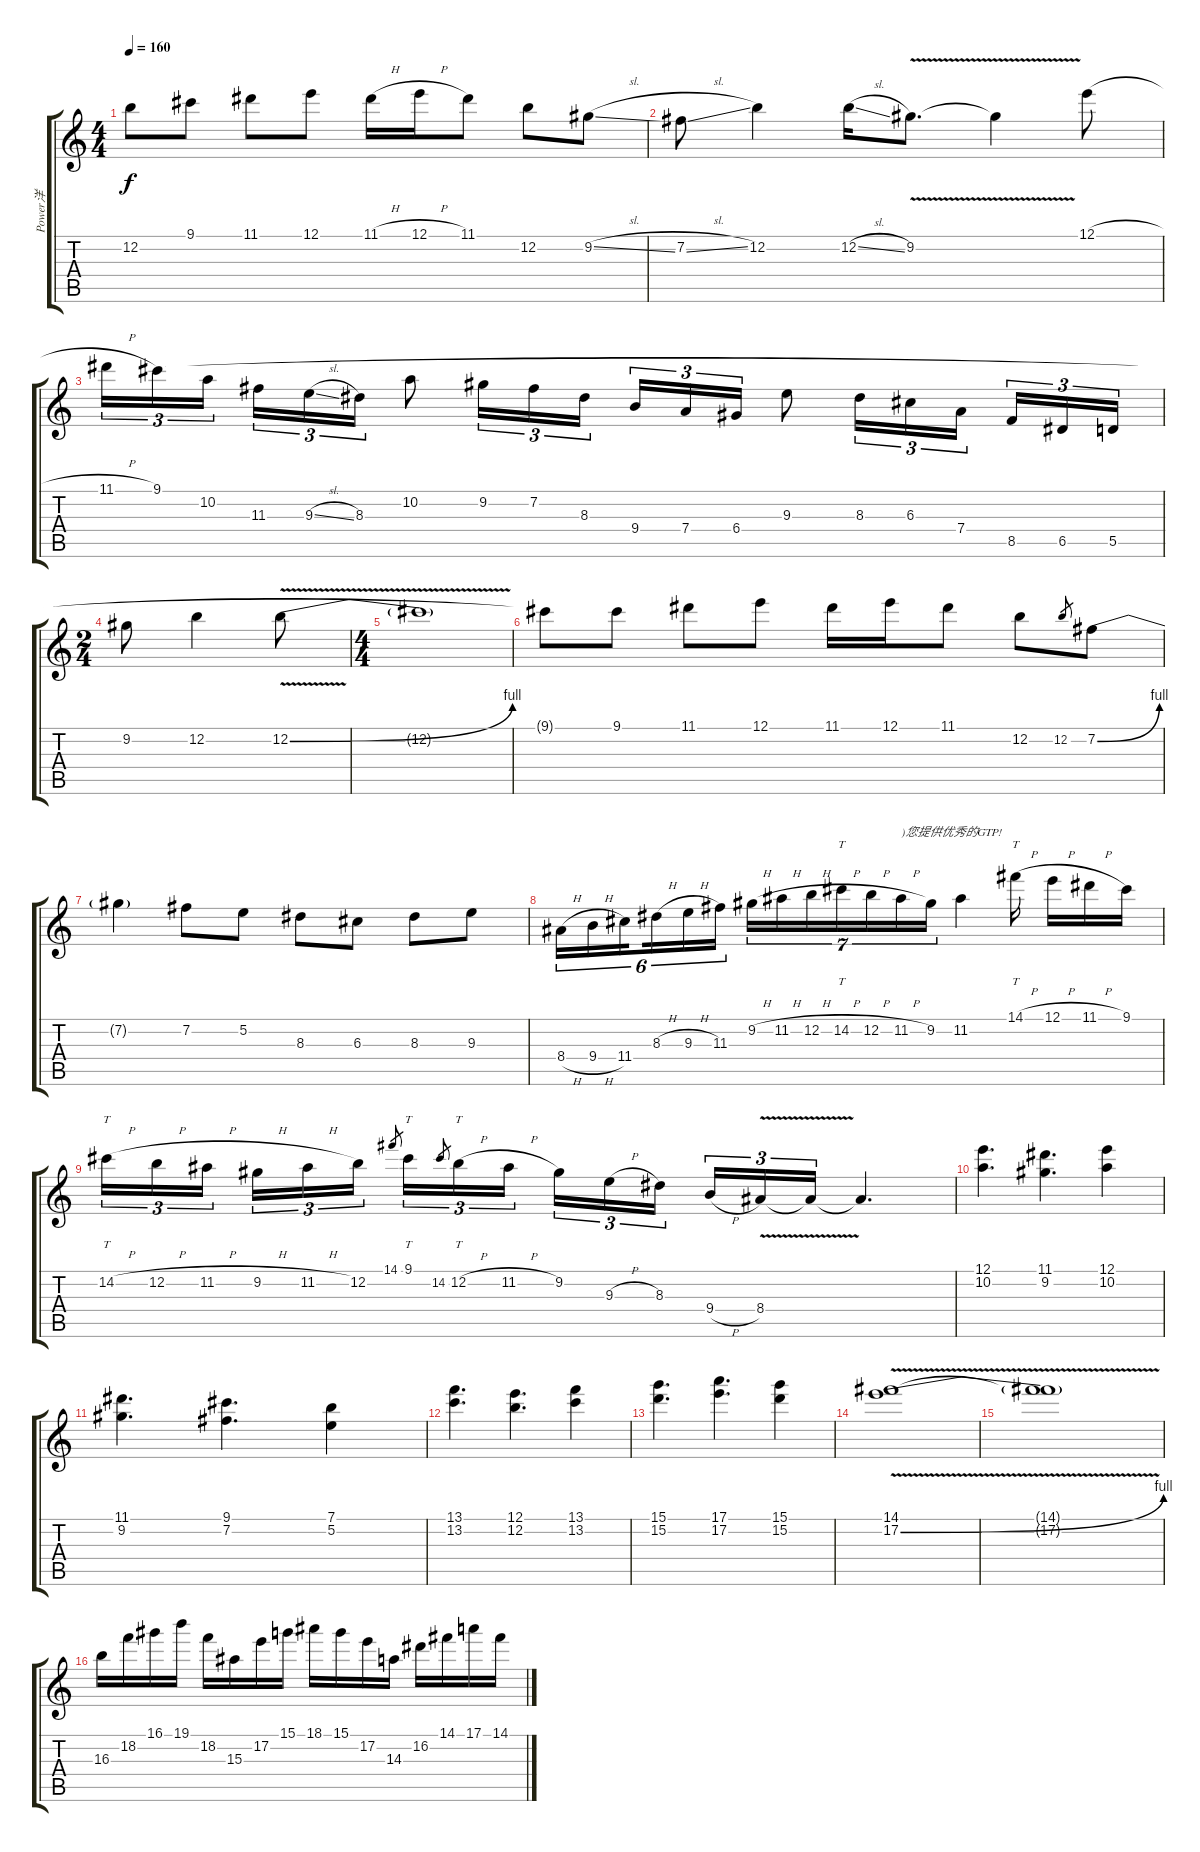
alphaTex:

\track ("Power洋" "Power洋") {instrument overdrivenguitar}
\staff {score tabs}
\tuning (E4 B3 G3 D3 A2 E2) {hide}
\ts (4 4)
\tempo 160
\clef g2
\ks c
12.2{t}.8{dy f} 9.1.8 11.1.8 12.1.8 11.1{h}.16 12.1{h}.16 11.1.8 12.2.8 9.2{sl}.8 |
7.2{sl}.8 12.2.4 12.2{sl}.16 9.2{v}.8{d} 9.2{t}.4 12.1{h}.8 |
11.1{h}.16{tu (3 2)} 9.1.16{tu (3 2)} 10.2.16{tu (3 2) beam splitsecondary} 11.3.16{tu (3 2)} 9.3{sl}.16{tu (3 2)} 8.3.16{tu (3 2)} 10.2.8 9.2.16{tu (3 2)} 7.2.16{tu (3 2)} 8.3.16{tu (3 2)} 9.4.16{tu (3 2)} 7.4.16{tu (3 2)} 6.4.16{tu (3 2)} 9.3.8 8.3.16{tu (3 2)} 6.3.16{tu (3 2)} 7.4.16{tu (3 2) beam splitsecondary} 8.5.16{tu (3 2)} 6.5.16{tu (3 2)} 5.5.16{tu (3 2)} |
\ts (2 4)
9.2.8 12.2.4 12.2{be (bend 0 0 60 4) v}.8 |
\ts (4 4)
12.2{t}.1 |
9.1{t}.8 9.1.8 11.1.8 12.1.8 11.1.16 12.1.16 11.1.8 12.2.8 12.2.8{gr} 7.2{be (bend 0 0 60 4)}.8 |
7.2{t}.4 7.2.8 5.2.8 8.3.8 6.3.8 8.3.8 9.3.8 |
8.4{h}.16{tu (6 4)} 9.4{h}.16{tu (6 4)} 11.4.16{tu (6 4) beam splitsecondary} 8.3{h}.16{tu (6 4)} 9.3{h}.16{tu (6 4)} 11.3.16{tu (6 4)} 9.2{h}.16{tu (7 4)} 11.2{h}.16{tu (7 4)} 12.2{h}.16{tu (7 4)} 14.2{h}.16{tt tu (7 4)} 12.2{h}.16{tu (7 4)} 11.2{h}.16{tu (7 4) txt ")您提供优秀的GTP!"} 9.2.16{tu (7 4)} 11.2.4 14.1{h}.16{tt} 12.1{h}.16 11.1{h}.16 9.1.16 |
14.2{h}.16{tt tu (3 2)} 12.2{h}.16{tu (3 2)} 11.2{h}.16{tu (3 2) beam splitsecondary} 9.2{h}.16{tu (3 2)} 11.2{h}.16{tu (3 2)} 12.2.16{tu (3 2)} 14.1.8{gr} 9.1.16{tt tu (3 2)} 14.2.8{gr} 12.2{h}.16{tt tu (3 2)} 11.2{h}.16{tu (3 2) beam splitsecondary} 9.2.16{tu (3 2)} 9.3{h}.16{tu (3 2)} 8.3.16{tu (3 2)} 9.4{h}.16{tu (3 2)} 8.4{v}.16{tu (3 2)} 8.4{t}.16{tu (3 2)} 8.4{t}.4{d} |
(12.1 10.2).4{d} (11.1 9.2).4{d} (12.1 10.2).4 |
(11.1 9.2).4{d} (9.1 7.2).4{d} (7.1 5.2).4 |
(13.1 13.2).4{d} (12.1 12.2).4{d} (13.1 13.2).4 |
(15.1 15.2).4{d} (17.1 17.2).4{d} (15.1 15.2).4 |
(14.1{v} 17.2{be (bend 0 0 60 4)}).1 |
(14.1{t} 17.2{t}).1 |
16.3.16 18.2.16 16.1.16 19.1.16 18.2.16 15.3.16 17.2.16 15.1.16 18.1.16 15.1.16 17.2.16 14.3.16 16.2.16 14.1.16 17.1.16 14.1.16
